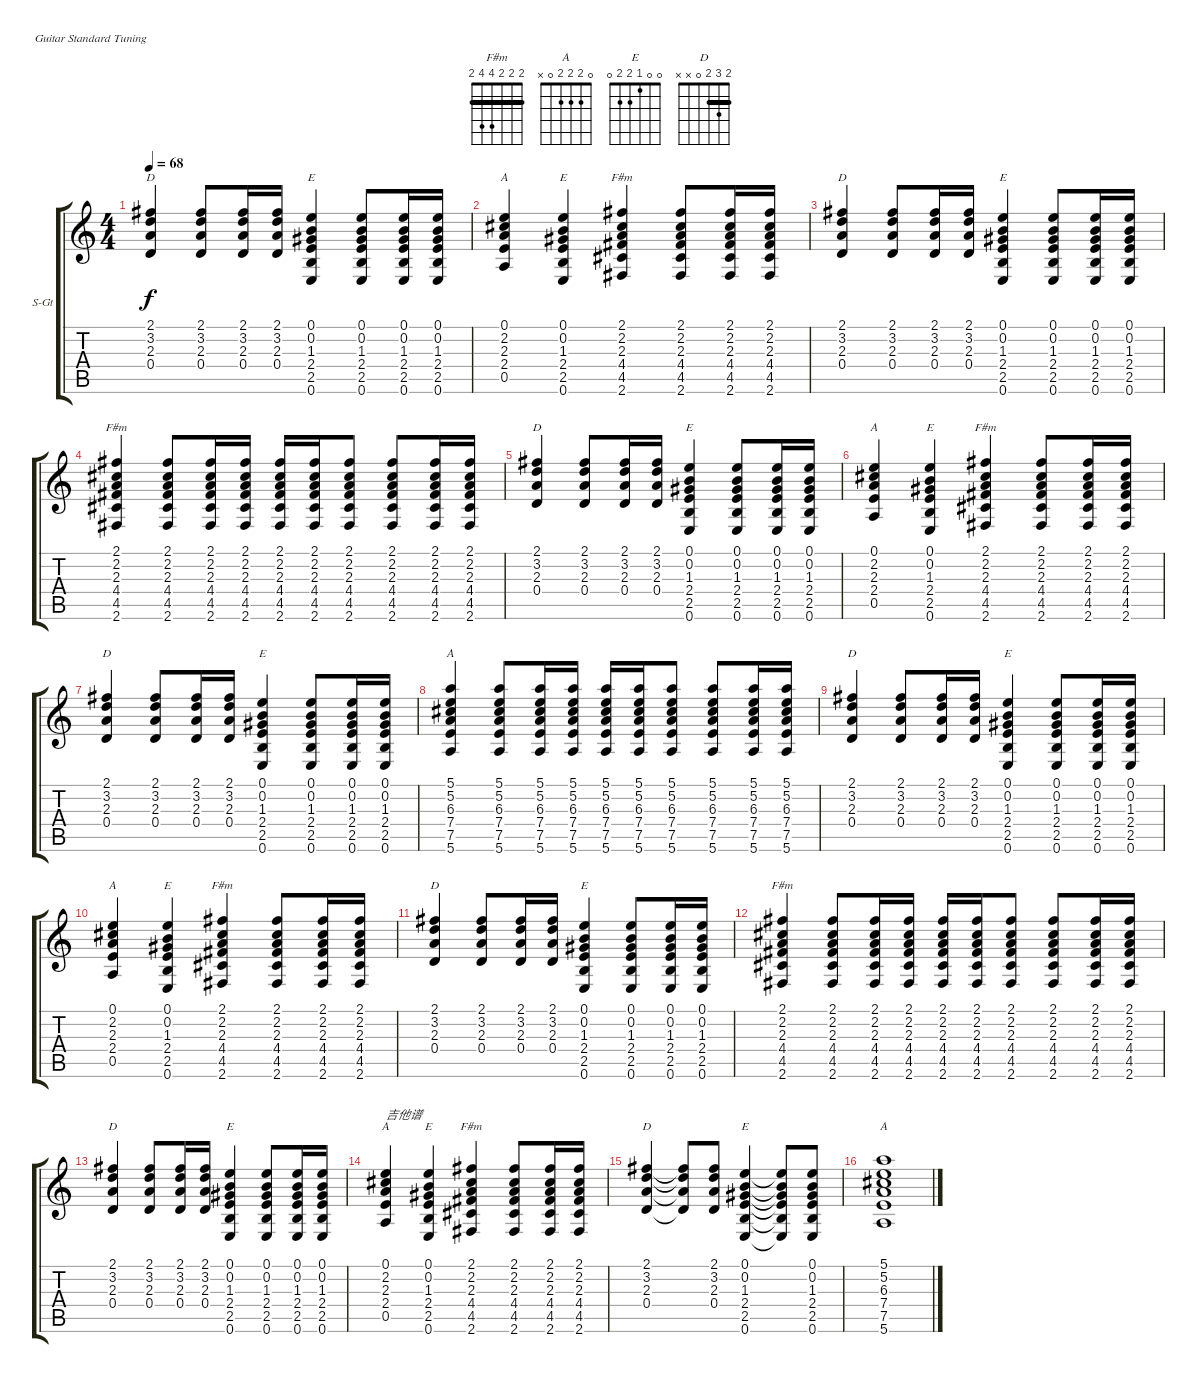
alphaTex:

\bracketExtendMode groupsimilarinstruments
\firstSystemTrackNameOrientation horizontal
\otherSystemsTrackNameOrientation horizontal
\track ("节奏—黄家驹" "S-Gt") {instrument acousticguitarsteel}
\staff {score tabs}
\tuning (E4 B3 G3 D3 A2 E2)
\chord ("F#m" 2 2 2 4 4 2) {showfingering false barre (2 2 2)}
\chord ("A" 5 5 6 7 7 5) {firstfret 5 showfingering false barre (5 5)}
\chord ("E" 0 0 1 2 2 0) {showfingering false}
\chord ("D" 2 3 2 0 x x) {showfingering false barre 2}
\chord ("A" 0 2 2 2 0 x) {showfingering false}
\ts (4 4)
\tempo 68
\clef g2
\ks c
(2.1 3.2 2.3 0.4).4{ch "D" dy f} (2.1 3.2 2.3 0.4).8 (2.1 3.2 2.3 0.4).16 (2.1 3.2 2.3 0.4).16 (0.1 0.2 1.3 2.4 2.5 0.6).4{ch "E"} (0.1 0.2 1.3 2.4 2.5 0.6).8 (0.1 0.2 1.3 2.4 2.5 0.6).16 (0.1 0.2 1.3 2.4 2.5 0.6).16 |
(0.1 2.2 2.3 2.4 0.5).4{ch "A"} (0.1 0.2 1.3 2.4 2.5 0.6).4{ch "E"} (2.1 2.2 2.3 4.4 4.5 2.6).4{ch "F#m"} (2.1 2.2 2.3 4.4 4.5 2.6).8 (2.1 2.2 2.3 4.4 4.5 2.6).16 (2.1 2.2 2.3 4.4 4.5 2.6).16 |
(2.1 3.2 2.3 0.4).4{ch "D"} (2.1 3.2 2.3 0.4).8 (2.1 3.2 2.3 0.4).16 (2.1 3.2 2.3 0.4).16 (0.1 0.2 1.3 2.4 2.5 0.6).4{ch "E"} (0.1 0.2 1.3 2.4 2.5 0.6).8 (0.1 0.2 1.3 2.4 2.5 0.6).16 (0.1 0.2 1.3 2.4 2.5 0.6).16 |
(2.1 2.2 2.3 4.4 4.5 2.6).4{ch "F#m"} (2.1 2.2 2.3 4.4 4.5 2.6).8 (2.1 2.2 2.3 4.4 4.5 2.6).16 (2.1 2.2 2.3 4.4 4.5 2.6).16 (2.1 2.2 2.3 4.4 4.5 2.6).16 (2.1 2.2 2.3 4.4 4.5 2.6).16 (2.1 2.2 2.3 4.4 4.5 2.6).8 (2.1 2.2 2.3 4.4 4.5 2.6).8 (2.1 2.2 2.3 4.4 4.5 2.6).16 (2.1 2.2 2.3 4.4 4.5 2.6).16 |
(2.1 3.2 2.3 0.4).4{ch "D"} (2.1 3.2 2.3 0.4).8 (2.1 3.2 2.3 0.4).16 (2.1 3.2 2.3 0.4).16 (0.1 0.2 1.3 2.4 2.5 0.6).4{ch "E"} (0.1 0.2 1.3 2.4 2.5 0.6).8 (0.1 0.2 1.3 2.4 2.5 0.6).16 (0.1 0.2 1.3 2.4 2.5 0.6).16 |
(0.1 2.2 2.3 2.4 0.5).4{ch "A"} (0.1 0.2 1.3 2.4 2.5 0.6).4{ch "E"} (2.1 2.2 2.3 4.4 4.5 2.6).4{ch "F#m"} (2.1 2.2 2.3 4.4 4.5 2.6).8 (2.1 2.2 2.3 4.4 4.5 2.6).16 (2.1 2.2 2.3 4.4 4.5 2.6).16 |
(2.1 3.2 2.3 0.4).4{ch "D"} (2.1 3.2 2.3 0.4).8 (2.1 3.2 2.3 0.4).16 (2.1 3.2 2.3 0.4).16 (0.1 0.2 1.3 2.4 2.5 0.6).4{ch "E"} (0.1 0.2 1.3 2.4 2.5 0.6).8 (0.1 0.2 1.3 2.4 2.5 0.6).16 (0.1 0.2 1.3 2.4 2.5 0.6).16 |
(5.1 5.2 6.3 7.4 7.5 5.6).4{ch "A"} (5.1 5.2 6.3 7.4 7.5 5.6).8 (5.1 5.2 6.3 7.4 7.5 5.6).16 (5.1 5.2 6.3 7.4 7.5 5.6).16 (5.1 5.2 6.3 7.4 7.5 5.6).16 (5.1 5.2 6.3 7.4 7.5 5.6).16 (5.1 5.2 6.3 7.4 7.5 5.6).8 (5.1 5.2 6.3 7.4 7.5 5.6).8 (5.1 5.2 6.3 7.4 7.5 5.6).16 (5.1 5.2 6.3 7.4 7.5 5.6).16 |
(2.1 3.2 2.3 0.4).4{ch "D"} (2.1 3.2 2.3 0.4).8 (2.1 3.2 2.3 0.4).16 (2.1 3.2 2.3 0.4).16 (0.1 0.2 1.3 2.4 2.5 0.6).4{ch "E"} (0.1 0.2 1.3 2.4 2.5 0.6).8 (0.1 0.2 1.3 2.4 2.5 0.6).16 (0.1 0.2 1.3 2.4 2.5 0.6).16 |
(0.1 2.2 2.3 2.4 0.5).4{ch "A"} (0.1 0.2 1.3 2.4 2.5 0.6).4{ch "E"} (2.1 2.2 2.3 4.4 4.5 2.6).4{ch "F#m"} (2.1 2.2 2.3 4.4 4.5 2.6).8 (2.1 2.2 2.3 4.4 4.5 2.6).16 (2.1 2.2 2.3 4.4 4.5 2.6).16 |
(2.1 3.2 2.3 0.4).4{ch "D"} (2.1 3.2 2.3 0.4).8 (2.1 3.2 2.3 0.4).16 (2.1 3.2 2.3 0.4).16 (0.1 0.2 1.3 2.4 2.5 0.6).4{ch "E"} (0.1 0.2 1.3 2.4 2.5 0.6).8 (0.1 0.2 1.3 2.4 2.5 0.6).16 (0.1 0.2 1.3 2.4 2.5 0.6).16 |
(2.1 2.2 2.3 4.4 4.5 2.6).4{ch "F#m"} (2.1 2.2 2.3 4.4 4.5 2.6).8 (2.1 2.2 2.3 4.4 4.5 2.6).16 (2.1 2.2 2.3 4.4 4.5 2.6).16 (2.1 2.2 2.3 4.4 4.5 2.6).16 (2.1 2.2 2.3 4.4 4.5 2.6).16 (2.1 2.2 2.3 4.4 4.5 2.6).8 (2.1 2.2 2.3 4.4 4.5 2.6).8 (2.1 2.2 2.3 4.4 4.5 2.6).16 (2.1 2.2 2.3 4.4 4.5 2.6).16 |
(2.1 3.2 2.3 0.4).4{ch "D"} (2.1 3.2 2.3 0.4).8 (2.1 3.2 2.3 0.4).16 (2.1 3.2 2.3 0.4).16 (0.1 0.2 1.3 2.4 2.5 0.6).4{ch "E"} (0.1 0.2 1.3 2.4 2.5 0.6).8 (0.1 0.2 1.3 2.4 2.5 0.6).16 (0.1 0.2 1.3 2.4 2.5 0.6).16 |
(0.1 2.2 2.3 2.4 0.5).4{ch "A" txt "吉他谱"} (0.1 0.2 1.3 2.4 2.5 0.6).4{ch "E"} (2.1 2.2 2.3 4.4 4.5 2.6).4{ch "F#m"} (2.1 2.2 2.3 4.4 4.5 2.6).8 (2.1 2.2 2.3 4.4 4.5 2.6).16 (2.1 2.2 2.3 4.4 4.5 2.6).16 |
(2.1 3.2 2.3 0.4).4{ch "D"} (2.1{t} 3.2{t} 2.3{t} 0.4{t}).8 (2.1 3.2 2.3 0.4).8 (0.1 0.2 1.3 2.4 2.5 0.6).4{ch "E"} (0.1{t} 0.2{t} 1.3{t} 2.4{t} 2.5{t} 0.6{t}).8 (0.1 0.2 1.3 2.4 2.5 0.6).8 |
(5.1 5.2 6.3 7.4 7.5 5.6).1{ch "A"}
